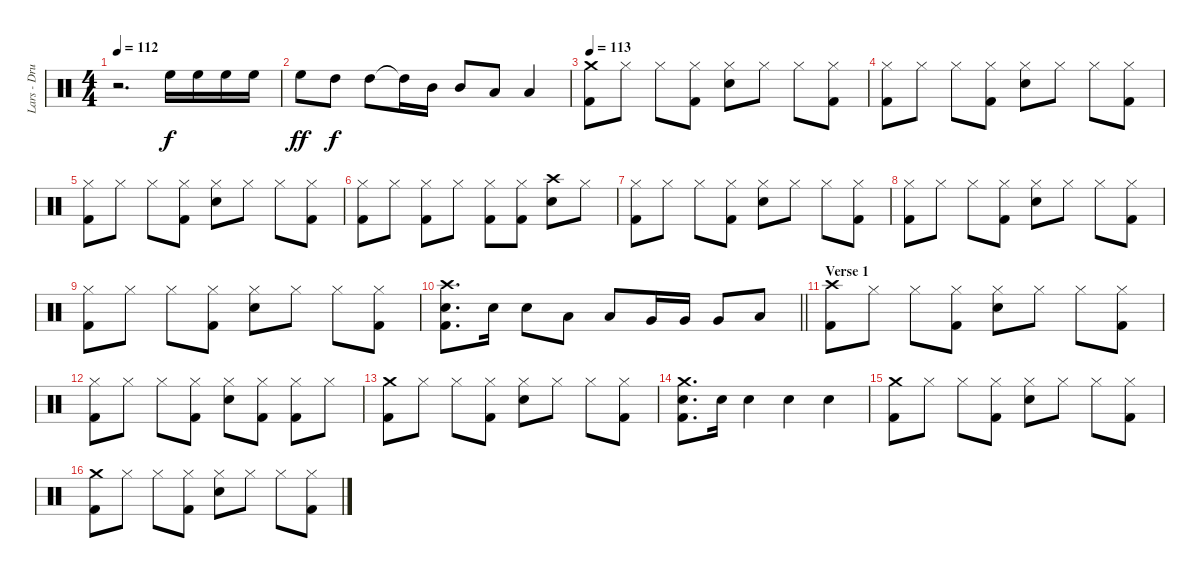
\track ("Lars - Drums" "Lars - Dru") {instrument percussion}
\staff {score}
\articulation defaults
\ts (4 4)
\tempo 112
\clef neutral
\ks c
r.2{d dy f} "High Floor Tom (hit)".16{volume 16} "High Floor Tom (hit)".16 "High Floor Tom (hit)".16 "High Floor Tom (hit)".16 |
"High Floor Tom (hit)".8{dy ff} "High Tom (hit)".8{dy f} "High Tom (hit)".8 "High Tom (hit)"{t}.16 "Mid Tom (hit)".16 "Mid Tom (hit)".8 "Low Tom (hit)".8 "Low Tom (hit)".4 |
\tempo 113
("Crash medium (hit)" "Kick (hit) 2").8{volume 12} "Hi-Hat (closed)".8 "Hi-Hat (closed)".8 ("Hi-Hat (closed)" "Kick (hit) 2").8 ("Hi-Hat (closed)" "Snare (hit) 2").8 "Hi-Hat (closed)".8 "Hi-Hat (closed)".8 ("Hi-Hat (closed)" "Kick (hit) 2").8 |
("Hi-Hat (closed)" "Kick (hit) 2").8 "Hi-Hat (closed)".8 "Hi-Hat (closed)".8 ("Hi-Hat (closed)" "Kick (hit) 2").8 ("Hi-Hat (closed)" "Snare (hit) 2").8 "Hi-Hat (closed)".8 "Hi-Hat (closed)".8 ("Hi-Hat (closed)" "Kick (hit) 2").8 |
("Hi-Hat (closed)" "Kick (hit) 2").8 "Hi-Hat (closed)".8 "Hi-Hat (closed)".8 ("Hi-Hat (closed)" "Kick (hit) 2").8 ("Hi-Hat (closed)" "Snare (hit) 2").8 "Hi-Hat (closed)".8 "Hi-Hat (closed)".8 ("Hi-Hat (closed)" "Kick (hit) 2").8 |
("Hi-Hat (closed)" "Kick (hit) 2").8 "Hi-Hat (closed)".8 ("Hi-Hat (closed)" "Kick (hit) 2").8 "Hi-Hat (closed)".8 ("Hi-Hat (closed)" "Kick (hit) 2").8 ("Hi-Hat (closed)" "Kick (hit) 2").8 ("Crash high (hit)" "Snare (hit) 2").8 "Hi-Hat (closed)".8 |
("Hi-Hat (closed)" "Kick (hit) 2").8 "Hi-Hat (closed)".8 "Hi-Hat (closed)".8 ("Hi-Hat (closed)" "Kick (hit) 2").8 ("Hi-Hat (closed)" "Snare (hit) 2").8 "Hi-Hat (closed)".8 "Hi-Hat (closed)".8 ("Hi-Hat (closed)" "Kick (hit) 2").8 |
("Hi-Hat (closed)" "Kick (hit) 2").8 "Hi-Hat (closed)".8 "Hi-Hat (closed)".8 ("Hi-Hat (closed)" "Kick (hit) 2").8 ("Hi-Hat (closed)" "Snare (hit) 2").8 "Hi-Hat (closed)".8 "Hi-Hat (closed)".8 ("Hi-Hat (closed)" "Kick (hit) 2").8 |
("Hi-Hat (closed)" "Kick (hit) 2").8 "Hi-Hat (closed)".8 "Hi-Hat (closed)".8 ("Hi-Hat (closed)" "Kick (hit) 2").8 ("Hi-Hat (closed)" "Snare (hit) 2").8 "Hi-Hat (closed)".8 "Hi-Hat (closed)".8 ("Hi-Hat (closed)" "Kick (hit) 2").8 |
\barLineRight lightlight
("Crash high (hit)" "Snare (hit) 2" "Kick (hit) 2").8{d} "Snare (hit) 2".16 "Snare (hit) 2".8 "Low Tom (hit)".8 "Low Tom (hit)".8 "Very Low Tom (hit)".16 "Very Low Tom (hit)".16 "Very Low Tom (hit)".8 "Low Floor Tom (hit)".8 |
\section ("" "Verse 1")
("Crash high (hit)" "Kick (hit) 2").8 "Hi-Hat (closed)".8 "Hi-Hat (closed)".8 ("Hi-Hat (closed)" "Kick (hit) 2").8 ("Hi-Hat (closed)" "Snare (hit) 2").8 "Hi-Hat (closed)".8 "Hi-Hat (closed)".8 ("Hi-Hat (closed)" "Kick (hit) 2").8 |
("Hi-Hat (closed)" "Kick (hit) 2").8 "Hi-Hat (closed)".8 "Hi-Hat (closed)".8 ("Hi-Hat (closed)" "Kick (hit) 2").8 ("Hi-Hat (closed)" "Snare (hit) 2").8 ("Hi-Hat (closed)" "Kick (hit) 2").8 ("Hi-Hat (closed)" "Kick (hit) 2").8 "Hi-Hat (closed)".8 |
("Crash medium (hit)" "Kick (hit) 2").8 "Hi-Hat (closed)".8 "Hi-Hat (closed)".8 ("Hi-Hat (closed)" "Kick (hit) 2").8 ("Hi-Hat (closed)" "Snare (hit) 2").8 "Hi-Hat (closed)".8 "Hi-Hat (closed)".8 ("Hi-Hat (closed)" "Kick (hit) 2").8 |
("Crash medium (hit)" "Snare (hit) 2" "Kick (hit) 2").8{d} "Snare (hit) 2".16 "Snare (hit) 2".4 "Snare (hit) 2".4 "Snare (hit) 2".4 |
("Crash medium (hit)" "Kick (hit) 2").8 "Hi-Hat (closed)".8 "Hi-Hat (closed)".8 ("Hi-Hat (closed)" "Kick (hit) 2").8 ("Hi-Hat (closed)" "Snare (hit) 2").8 "Hi-Hat (closed)".8 "Hi-Hat (closed)".8 ("Hi-Hat (closed)" "Kick (hit) 2").8 |
("Crash medium (hit)" "Kick (hit) 2").8 "Hi-Hat (closed)".8 "Hi-Hat (closed)".8 ("Hi-Hat (closed)" "Kick (hit) 2").8 ("Hi-Hat (closed)" "Snare (hit) 2").8 "Hi-Hat (closed)".8 "Hi-Hat (closed)".8 ("Hi-Hat (closed)" "Kick (hit) 2").8
